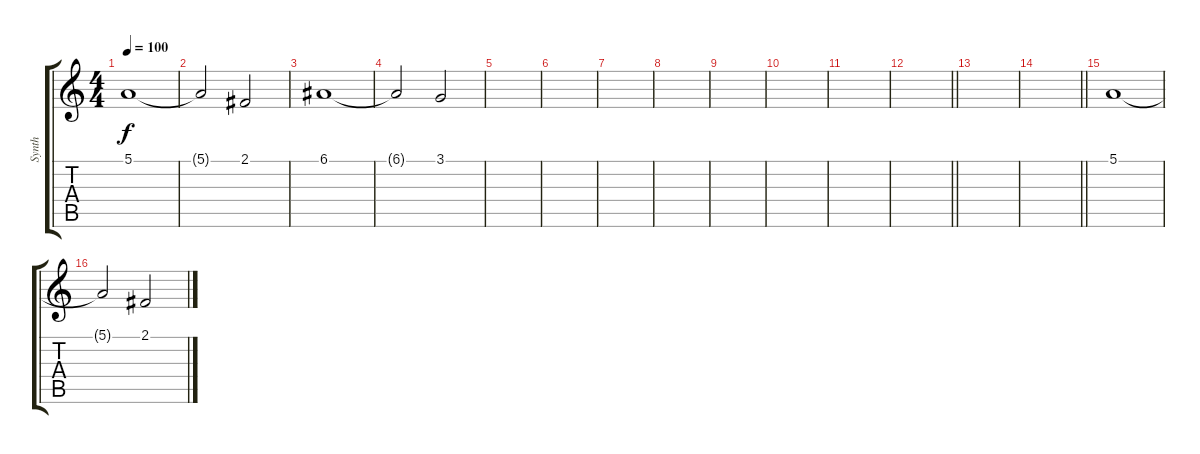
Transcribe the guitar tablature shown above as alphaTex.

\track ("Synth" "Synth") {instrument pad4choir}
\staff {score tabs}
\tuning (E4 B3 G3 D3 A2 E2) {hide}
\ts (4 4)
\tempo 100
\clef g2
\ks c
5.1.1{dy f} |
5.1{t}.2 2.1.2 |
6.1.1 |
6.1{t}.2 3.1.2 |
|
|
|
|
|
|
|
\barLineRight lightlight
|
|
\barLineRight lightlight
|
5.1.1 |
5.1{t}.2 2.1.2
